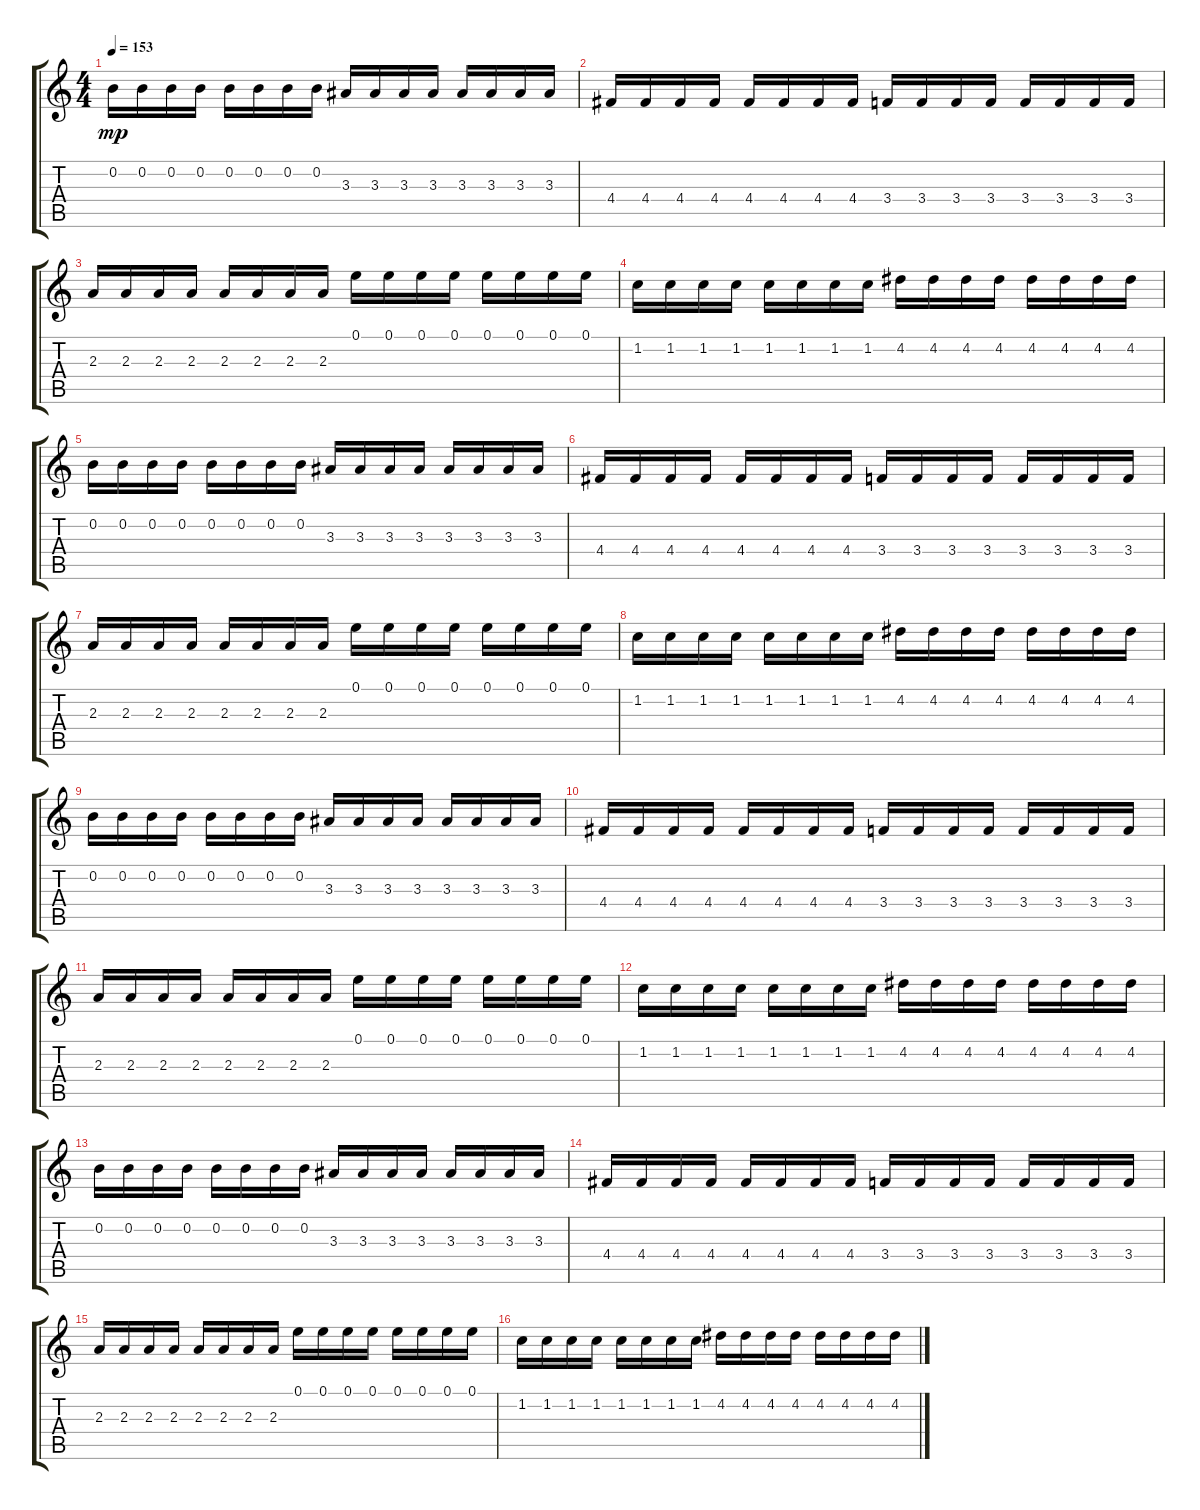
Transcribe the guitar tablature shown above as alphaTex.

\track "" {instrument distortionguitar}
\staff {score tabs}
\tuning (E4 B3 G3 D3 A2 E2) {hide}
\ts (4 4)
\tempo 153
\clef g2
\ks c
0.2.16{dy mp} 0.2.16 0.2.16 0.2.16 0.2.16 0.2.16 0.2.16 0.2.16 3.3.16 3.3.16 3.3.16 3.3.16 3.3.16 3.3.16 3.3.16 3.3.16 |
4.4.16 4.4.16 4.4.16 4.4.16 4.4.16 4.4.16 4.4.16 4.4.16 3.4.16 3.4.16 3.4.16 3.4.16 3.4.16 3.4.16 3.4.16 3.4.16 |
2.3.16 2.3.16 2.3.16 2.3.16 2.3.16 2.3.16 2.3.16 2.3.16 0.1.16 0.1.16 0.1.16 0.1.16 0.1.16 0.1.16 0.1.16 0.1.16 |
1.2.16 1.2.16 1.2.16 1.2.16 1.2.16 1.2.16 1.2.16 1.2.16 4.2.16 4.2.16 4.2.16 4.2.16 4.2.16 4.2.16 4.2.16 4.2.16 |
0.2.16 0.2.16 0.2.16 0.2.16 0.2.16 0.2.16 0.2.16 0.2.16 3.3.16 3.3.16 3.3.16 3.3.16 3.3.16 3.3.16 3.3.16 3.3.16 |
4.4.16 4.4.16 4.4.16 4.4.16 4.4.16 4.4.16 4.4.16 4.4.16 3.4.16 3.4.16 3.4.16 3.4.16 3.4.16 3.4.16 3.4.16 3.4.16 |
2.3.16 2.3.16 2.3.16 2.3.16 2.3.16 2.3.16 2.3.16 2.3.16 0.1.16 0.1.16 0.1.16 0.1.16 0.1.16 0.1.16 0.1.16 0.1.16 |
1.2.16 1.2.16 1.2.16 1.2.16 1.2.16 1.2.16 1.2.16 1.2.16 4.2.16 4.2.16 4.2.16 4.2.16 4.2.16 4.2.16 4.2.16 4.2.16 |
0.2.16 0.2.16 0.2.16 0.2.16 0.2.16 0.2.16 0.2.16 0.2.16 3.3.16 3.3.16 3.3.16 3.3.16 3.3.16 3.3.16 3.3.16 3.3.16 |
4.4.16 4.4.16 4.4.16 4.4.16 4.4.16 4.4.16 4.4.16 4.4.16 3.4.16 3.4.16 3.4.16 3.4.16 3.4.16 3.4.16 3.4.16 3.4.16 |
2.3.16 2.3.16 2.3.16 2.3.16 2.3.16 2.3.16 2.3.16 2.3.16 0.1.16 0.1.16 0.1.16 0.1.16 0.1.16 0.1.16 0.1.16 0.1.16 |
1.2.16 1.2.16 1.2.16 1.2.16 1.2.16 1.2.16 1.2.16 1.2.16 4.2.16 4.2.16 4.2.16 4.2.16 4.2.16 4.2.16 4.2.16 4.2.16 |
0.2.16 0.2.16 0.2.16 0.2.16 0.2.16 0.2.16 0.2.16 0.2.16 3.3.16 3.3.16 3.3.16 3.3.16 3.3.16 3.3.16 3.3.16 3.3.16 |
4.4.16 4.4.16 4.4.16 4.4.16 4.4.16 4.4.16 4.4.16 4.4.16 3.4.16 3.4.16 3.4.16 3.4.16 3.4.16 3.4.16 3.4.16 3.4.16 |
2.3.16 2.3.16 2.3.16 2.3.16 2.3.16 2.3.16 2.3.16 2.3.16 0.1.16 0.1.16 0.1.16 0.1.16 0.1.16 0.1.16 0.1.16 0.1.16 |
1.2.16 1.2.16 1.2.16 1.2.16 1.2.16 1.2.16 1.2.16 1.2.16 4.2.16 4.2.16 4.2.16 4.2.16 4.2.16 4.2.16 4.2.16 4.2.16
